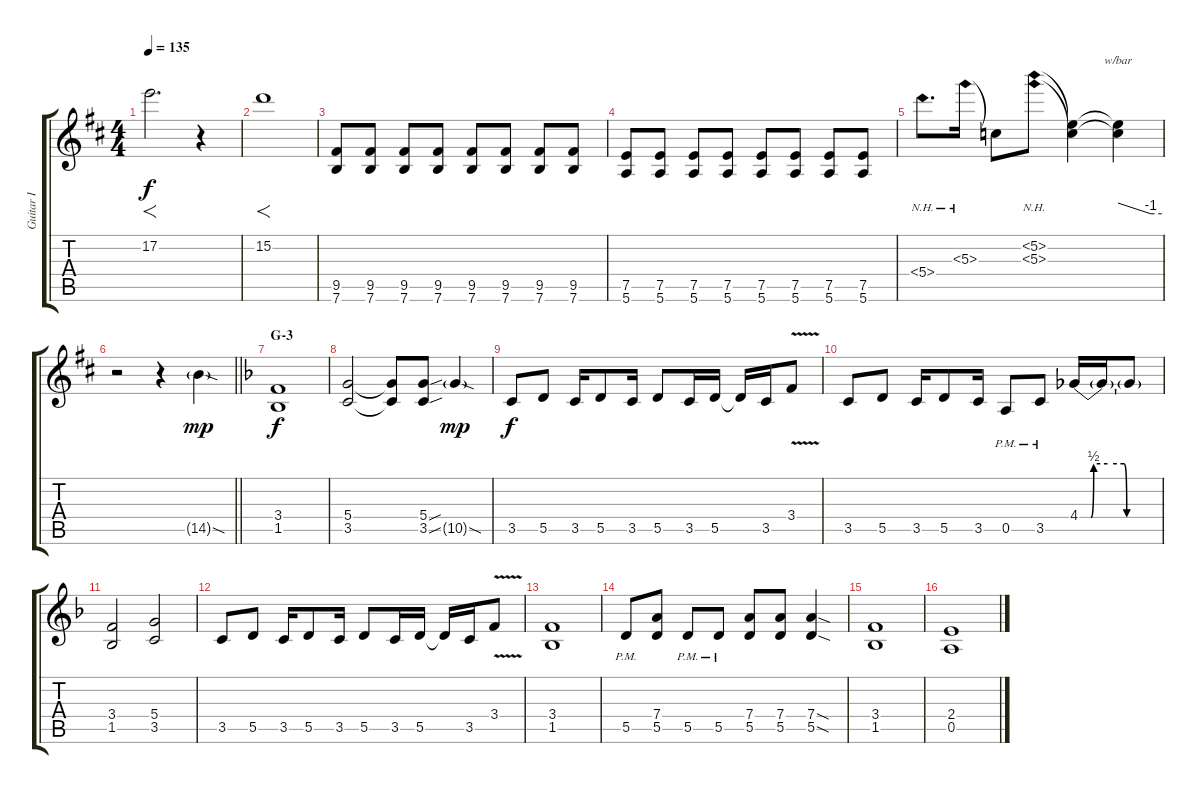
\track ("Guitar I" "Guitar I") {instrument overdrivenguitar}
\staff {score tabs}
\tuning (E4 B3 G3 D3 A2 E2) {hide}
\ts (4 4)
\tempo 135
\clef g2
\ks d
17.2.2{f d dy f} r.4 |
15.2.1{f} |
(9.5 7.6).8 (9.5 7.6).8 (9.5 7.6).8 (9.5 7.6).8 (9.5 7.6).8 (9.5 7.6).8 (9.5 7.6).8 (9.5 7.6).8 |
(7.5 5.6).8 (7.5 5.6).8 (7.5 5.6).8 (7.5 5.6).8 (7.5 5.6).8 (7.5 5.6).8 (7.5 5.6).8 (7.5 5.6).8 |
5.4{nh}.8{d} 5.3{nh}.16 5.3{t}.8 (5.2{nh} 5.3{nh}).8 (5.2{t} 5.3{t}).4 (5.2{t} 5.3{t}).4{tbe (custom default 0 0 45 -4 60 -4)} |
\barLineRight lightlight
r.2 r.4 14.5{sod g}.4{dy mp} |
\section ("" "G-3")
\ks f
(3.4 1.5).1{dy f} |
(5.4 3.5).2 (5.4{t} 3.5{t}).8 (5.4{sou} 3.5{sou}).8 10.5{sod g}.4{dy mp} |
3.5.8{dy f} 5.5.8 3.5.16 5.5.8 3.5.16 5.5.8 3.5.16 5.5.16 5.5{t}.16 3.5.16 3.4{v}.8 |
3.5.8 5.5.8 3.5.16 5.5.8 3.5.16 0.5{pm}.8 3.5{pm}.8 4.4{be (custom 0 0 8 0 10 2 20 2 32 2 34 0 41 0 60 0)}.16 4.4{t}.16 4.4{t}.8 |
(3.4 1.5).2 (5.4 3.5).2 |
3.5.8 5.5.8 3.5.16 5.5.8 3.5.16 5.5.8 3.5.16 5.5.16 5.5{t}.16 3.5.16 3.4{v}.8 |
(3.4 1.5).1 |
5.5{pm}.8 (7.4 5.5).8 5.5{pm}.8 5.5{pm}.8 (7.4 5.5).8 (7.4 5.5).8 (7.4{sod} 5.5{sod}).4 |
(3.4 1.5).1 |
(2.4 0.5).1
